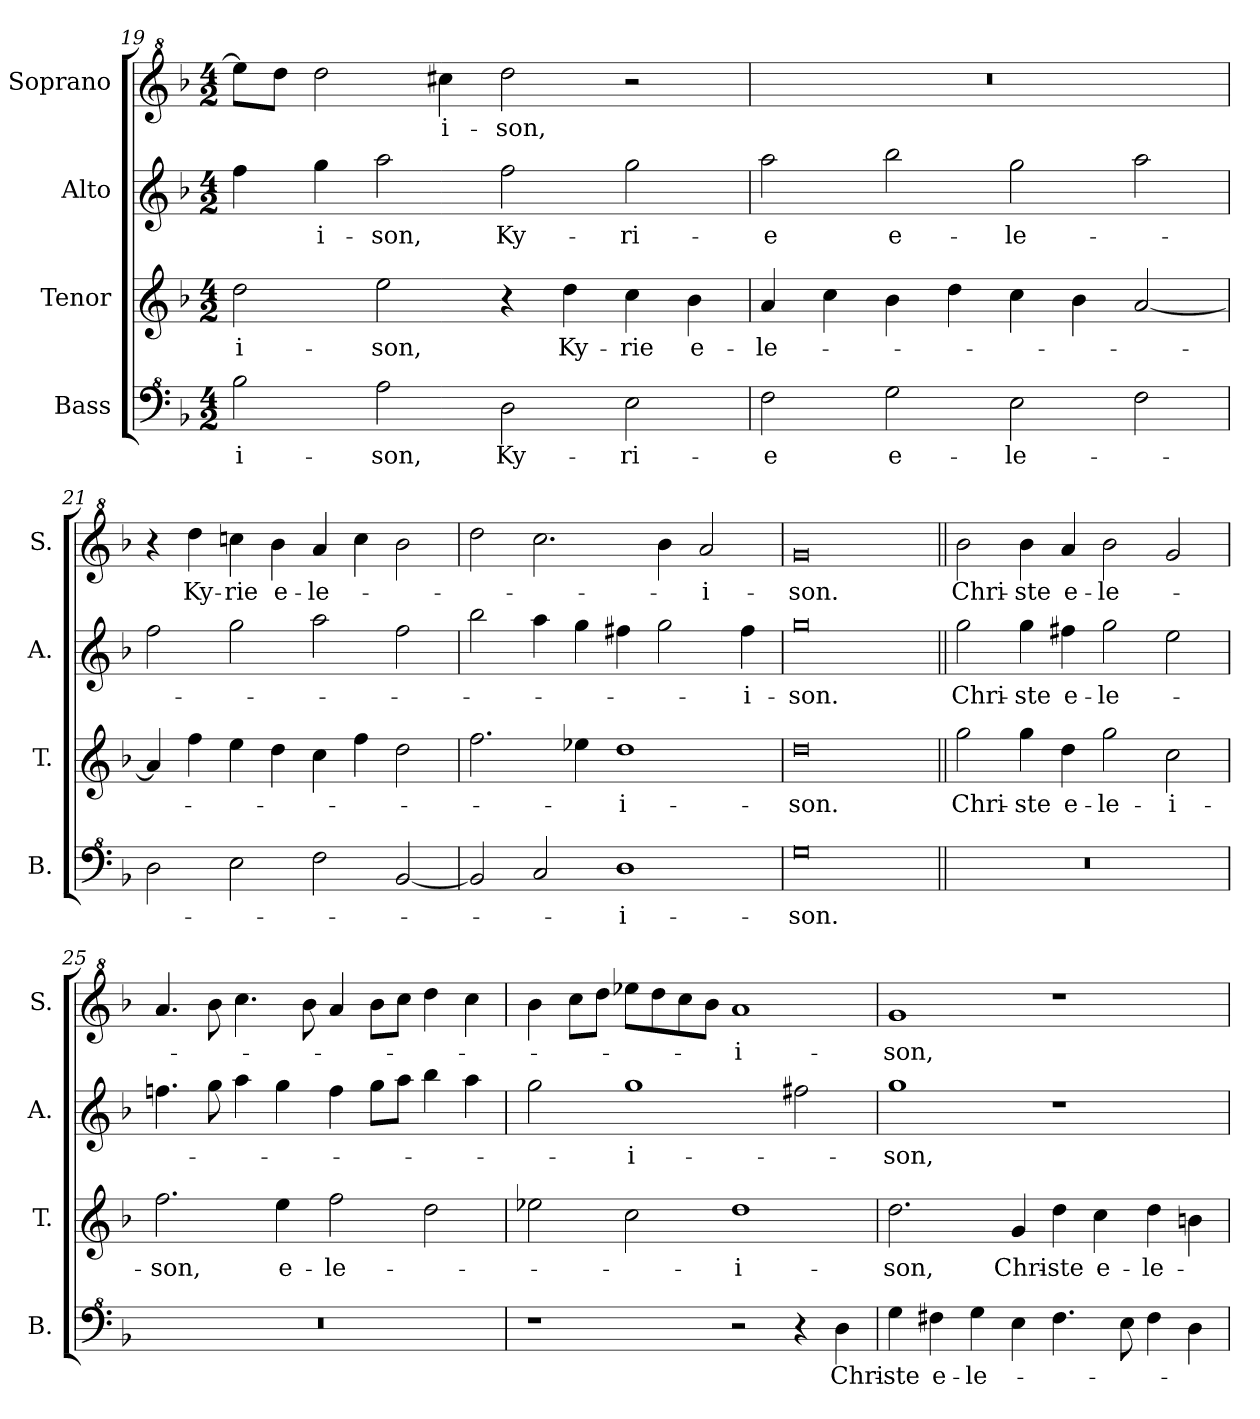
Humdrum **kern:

**kern	**text	**kern	**text	**kern	**text	**kern	**text
*part4	*part4	*part3	*part3	*part2	*part2	*part1	*part1
*staff4	*staff4	*staff3	*staff3	*staff2	*staff2	*staff1	*staff1
*I"Bass	*	*I"Tenor	*	*I"Alto	*	*I"Soprano	*
*I'B.	*	*I'T.	*	*I'A.	*	*I'S.	*
*clefF^4	*	*clefG2	*	*clefG2	*	*clefG^2	*
*k[b-]	*	*k[b-]	*	*k[b-]	*	*k[b-]	*
*M4/2	*	*M4/2	*	*M4/2	*	*M4/2	*
=19	=19	=19	=19	=19	=19	=19	=19
!	!LO:LY:b	!	!LO:LY:b	!	!	!	!
2b-\	-i-	2dd\	-i-	4ff\	.	8eee\L]	.
.	.	.	.	.	.	8ddd\J	.
!	!	!	!	!	!LO:LY:b	!	!
.	.	.	.	4gg\	-i-	2ddd\	.
!	!LO:LY:b	!	!LO:LY:b	!	!LO:LY:b	!	!
2a\	-son,	2ee\	-son,	2aa\	-son,	.	.
!	!	!	!	!	!	!	!LO:LY:b
.	.	.	.	.	.	4ccc#X\	-i-
!	!LO:LY:b	!	!	!	!LO:LY:b	!	!LO:LY:b
2d\	Ky-	4r	.	2ff\	Ky-	2ddd\	-son,
!	!	!	!LO:LY:b	!	!	!	!
.	.	4dd\	Ky-	.	.	.	.
!	!LO:LY:b	!	!LO:LY:b	!	!LO:LY:b	!	!
2e\	-ri-	4cc\	-rie	2gg\	-ri-	2r	.
!	!	!	!LO:LY:b	!	!	!	!
.	.	4b-\	e-	.	.	.	.
=20	=20	=20	=20	=20	=20	=20	=20
!	!LO:LY:b	!	!LO:LY:b	!	!LO:LY:b	!	!
2f\	-e	4a/	-le-	2aa\	-e	0r	.
.	.	4cc\	.	.	.	.	.
!	!LO:LY:b	!	!	!	!LO:LY:b	!	!
2g\	e-	4b-\	.	2bb-\	e-	.	.
.	.	4dd\	.	.	.	.	.
!	!LO:LY:b	!	!	!	!LO:LY:b	!	!
2e\	-le-	4cc\	.	2gg\	-le-	.	.
.	.	4b-\	.	.	.	.	.
2f\	.	[2a/	.	2aa\	.	.	.
=21	=21	=21	=21	=21	=21	=21	=21
2d\	.	4a/]	.	2ff\	.	4r	.
!	!	!	!	!	!	!	!LO:LY:b
.	.	4ff\	.	.	.	4ddd\	Ky-
!	!	!	!	!	!	!	!LO:LY:b
2e\	.	4ee\	.	2gg\	.	4cccni\	-rie
!	!	!	!	!	!	!	!LO:LY:b
.	.	4dd\	.	.	.	4bb-\	e-
!	!	!	!	!	!	!	!LO:LY:b
2f\	.	4cc\	.	2aa\	.	4aa/	-le-
.	.	4ff\	.	.	.	4ccc\	.
[2B-/	.	2dd\	.	2ff\	.	2bb-\	.
=22	=22	=22	=22	=22	=22	=22	=22
2B-/]	.	2.ff\	.	2bb-\	.	2ddd\	.
2c/	.	.	.	4aa\	.	2.ccc\	.
.	.	4ee-X\	.	4gg\	.	.	.
!	!LO:LY:b	!	!LO:LY:b	!	!	!	!
1d	-i-	1dd	-i-	4ff#X\	.	.	.
.	.	.	.	2gg\	.	4bb-\	.
!	!	!	!	!	!	!	!LO:LY:b
.	.	.	.	.	.	2aa/	-i-
!	!	!	!	!	!LO:LY:b	!	!
.	.	.	.	4ff#\	-i-	.	.
=23	=23	=23	=23	=23	=23	=23	=23
!	!LO:LY:b	!	!LO:LY:b	!	!LO:LY:b	!	!LO:LY:b
0g	-son.	0dd	-son.	0gg	-son.	0gg	-son.
=24||	=24||	=24||	=24||	=24||	=24||	=24||	=24||
!	!	!	!LO:LY:b	!	!LO:LY:b	!	!LO:LY:b
0r	.	2gg\	Chri-	2gg\	Chri-	2bb-\	Chri-
!	!	!	!LO:LY:b	!	!LO:LY:b	!	!LO:LY:b
.	.	4gg\	-ste	4gg\	-ste	4bb-\	-ste
!	!	!	!LO:LY:b	!	!LO:LY:b	!	!LO:LY:b
.	.	4dd\	e-	4ff#X\	e-	4aa/	e-
!	!	!	!LO:LY:b	!	!LO:LY:b	!	!LO:LY:b
.	.	2gg\	-le-	2gg\	-le-	2bb-\	-le-
!	!	!	!LO:LY:b	!	!	!	!
.	.	2cc\	-i-	2ee\	.	2gg/	.
=25	=25	=25	=25	=25	=25	=25	=25
!	!	!	!LO:LY:b	!	!	!	!
0r	.	2.ff\	-son,	4.ffni\	.	4.aa/	.
.	.	.	.	8gg\	.	8bb-\	.
.	.	.	.	4aa\	.	4.ccc\	.
!	!	!	!LO:LY:b	!	!	!	!
.	.	4ee\	e-	4gg\	.	.	.
.	.	.	.	.	.	8bb-\	.
!	!	!	!LO:LY:b	!	!	!	!
.	.	2ff\	-le-	4ff\	.	4aa/	.
.	.	.	.	8gg\L	.	8bb-\L	.
.	.	.	.	8aa\J	.	8ccc\J	.
.	.	2dd\	.	4bb-\	.	4ddd\	.
.	.	.	.	4aa\	.	4ccc\	.
=26	=26	=26	=26	=26	=26	=26	=26
1r	.	2ee-X\	.	2gg\	.	4bb-\	.
.	.	.	.	.	.	8ccc\L	.
.	.	.	.	.	.	8ddd\J	.
!	!	!	!	!	!LO:LY:b	!	!
.	.	2cc\	.	1gg	-i-	8eee-X\L	.
.	.	.	.	.	.	8ddd\	.
.	.	.	.	.	.	8ccc\	.
.	.	.	.	.	.	8bb-\J	.
!	!	!	!LO:LY:b	!	!	!	!LO:LY:b
2r	.	1dd	-i-	.	.	1aa	-i-
4r	.	.	.	2ff#X\	.	.	.
!	!LO:LY:b	!	!	!	!	!	!
4d\	Chri-	.	.	.	.	.	.
!!LO:LB:g=z
=27	=27	=27	=27	=27	=27	=27	=27
!	!LO:LY:b	!	!LO:LY:b	!	!LO:LY:b	!	!LO:LY:b
4g\	-ste	2.dd\	-son,	1gg	-son,	1gg	-son,
!	!LO:LY:b	!	!	!	!	!	!
4f#X\	e-	.	.	.	.	.	.
!	!LO:LY:b	!	!	!	!	!	!
4g\	-le-	.	.	.	.	.	.
!	!	!	!LO:LY:b	!	!	!	!
4e\	.	4g/	Chri-	.	.	.	.
!	!	!	!LO:LY:b	!	!	!	!
4.f#\	.	4dd\	-ste	1r	.	1r	.
!	!	!	!LO:LY:b	!	!	!	!
.	.	4cc\	e-	.	.	.	.
8e\	.	.	.	.	.	.	.
!	!	!	!LO:LY:b	!	!	!	!
4f#\	.	4dd\	-le-	.	.	.	.
4d\	.	4bn\	.	.	.	.	.
=	=	=	=	=	=	=	=
*-	*-	*-	*-	*-	*-	*-	*-
